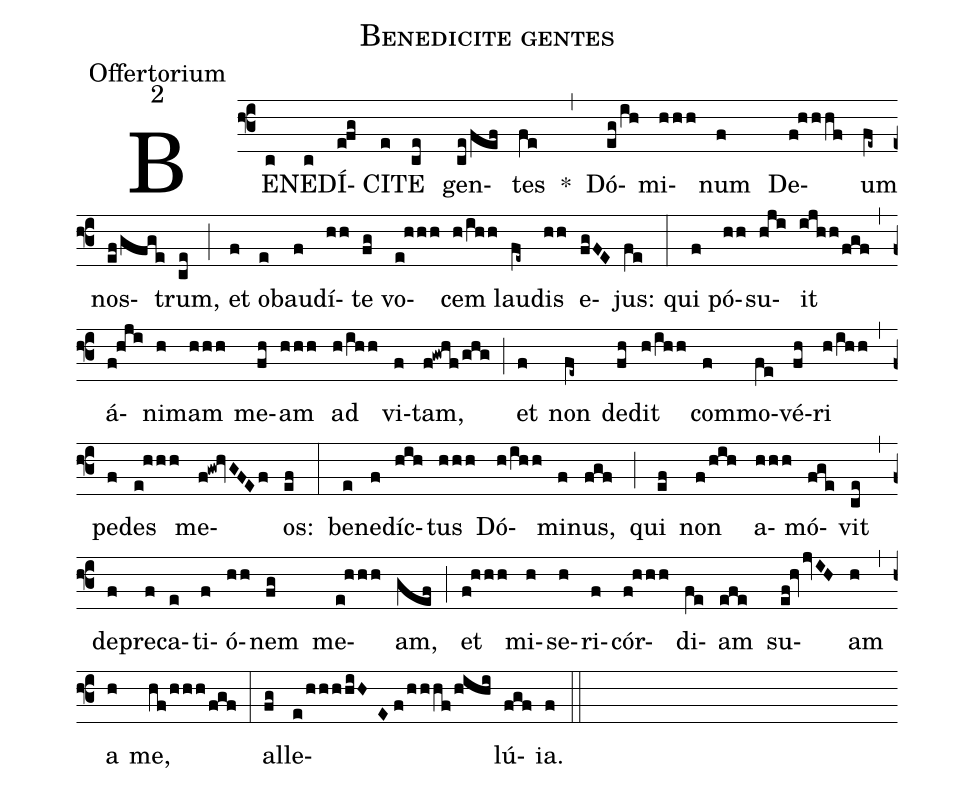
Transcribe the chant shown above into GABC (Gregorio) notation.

name:Benedicite gentes;
office-part:Offertorium;
mode:2;
%%
(f3) BE(c)NE(c)DÍ(e!fg)CI(e)TE(ce) gen(ce/fef)tes(fe) *(,) Dó(eg/ih)mi(hhh)num(f) De(f!hhhf)um(fe~) nos(ef/gfge)trum,(ce) (;) et(f) o(e)bau(f)dí(hh)te(fg) vo(e!hhh)cem(h/ihh) lau(fe~)dis(hh) e(fgFE)jus:(fe) (:) qui(f) pó(hh)su(hji)it(ijhh/fgf) (,) á(f!hji)ni(h)mam(hhh) me(fh)am(hhh) ad(h/ihh) vi(f)tam,(f!gwhf/ghg) (;) et(f) non(fe~) de(fh)dit(h/ihh) com(f)mo(fe)vé(fh)ri(h/ihh) (,) pe(f)des(e!hhh) me(f!gw!hvGFEf)os:(ef) (:) be(e)ne(f)díc(hih)tus(hhh) Dó(h/ihh)mi(f)nus,(fgf) (;) qui(ef) non(f/hih) a(hhh)mó(fge)vit(ce) (,) de(f)pre(f)ca(e)ti(f)ó(hh)nem(fg) me(e!hhh)am,(gef) (;) et(f!hhh) mi(h)se(h)ri(f)cór(f!hhh)di(fe)am(efe) su(ef!hv/jvIH)am(h) (,) a(h) me,(hf/hhh/fgf) (:) al(fg)le(e/hhhhiHE//f/hhhf/hihi)lú(fgf)ia.(f) (::)
